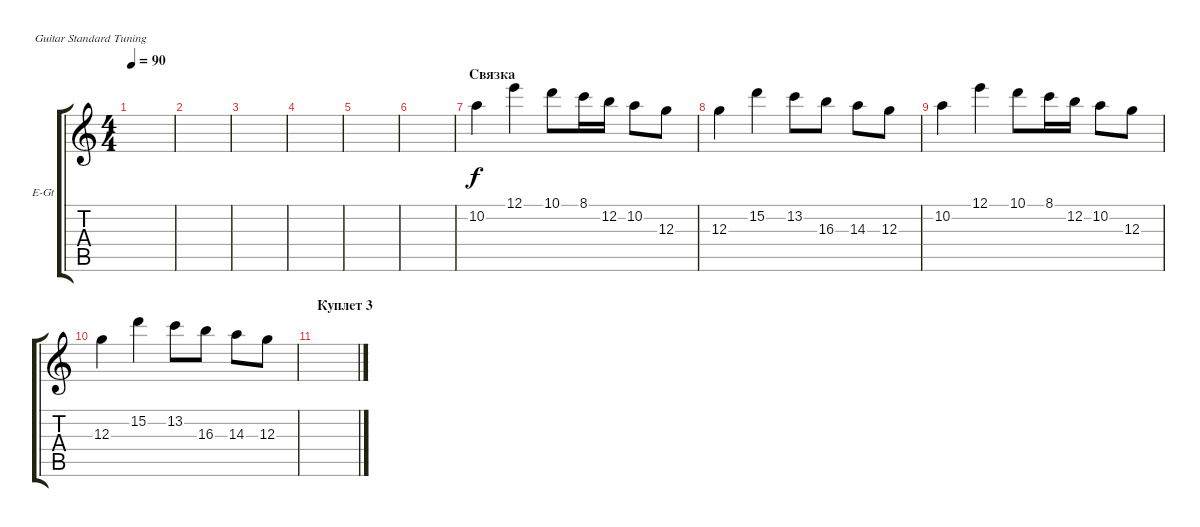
\defaultSystemsLayout 4
\bracketExtendMode groupsimilarinstruments
\firstSystemTrackNameOrientation horizontal
\otherSystemsTrackNameOrientation horizontal
\track ("Solo Guitar" "E-Gt") {instrument distortionguitar}
\staff {score tabs}
\tuning (E4 B3 G3 D3 A2 E2)
\ts (4 4)
\tempo 90
\clef g2
\ks c
|
|
\scale
0.333333 |
\scale
0.333333 |
\scale
0.333333 |
|
\section ("" "Связка")
10.2.4 12.1.4 10.1.8 8.1.16 12.2.16 10.2.8 12.3.8 |
12.3.4 15.2.4 13.2.8 16.3.8 14.3.8 12.3.8 |
10.2.4 12.1.4 10.1.8 8.1.16 12.2.16 10.2.8 12.3.8 |
12.3.4 15.2.4 13.2.8 16.3.8 14.3.8 12.3.8 |
\section ("" "Куплет 3")
